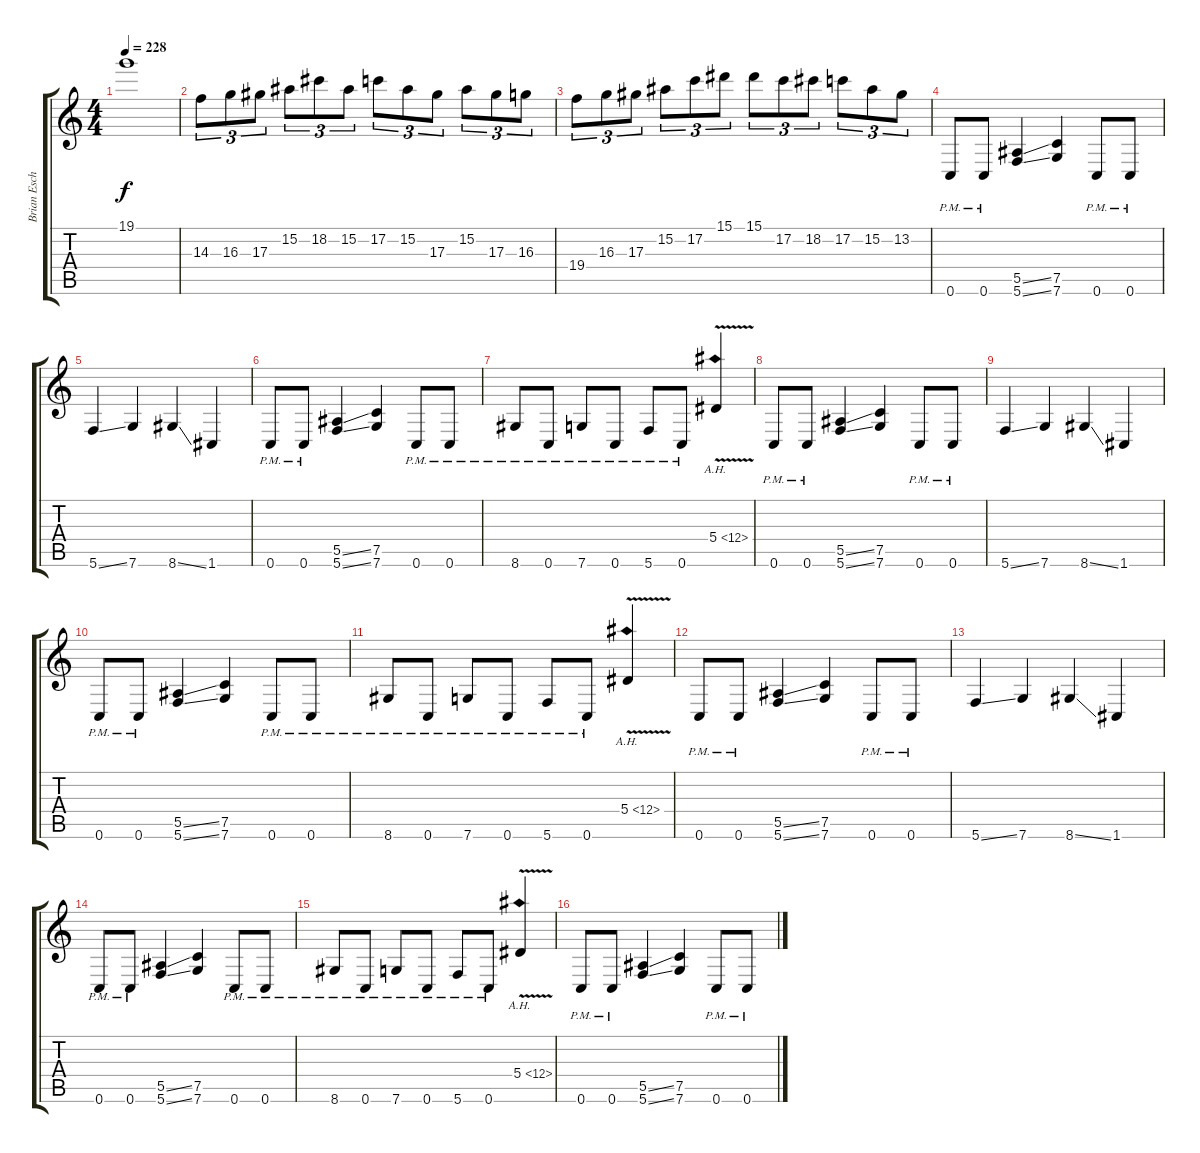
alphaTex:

\track ("Brian Eschbach (Lead Guitar)" "Brian Esch") {instrument distortionguitar}
\staff {score tabs}
\tuning (C4 G3 Eb3 Bb2 F2 C2) {hide}
\ts (4 4)
\tempo 228
\clef g2
\ks c
19.1{t}.1{dy f} |
14.3.8{tu (3 2)} 16.3.8{tu (3 2)} 17.3.8{tu (3 2)} 15.2.8{tu (3 2)} 18.2.8{tu (3 2)} 15.2.8{tu (3 2)} 17.2.8{tu (3 2)} 15.2.8{tu (3 2)} 17.3.8{tu (3 2)} 15.2.8{tu (3 2)} 17.3.8{tu (3 2)} 16.3.8{tu (3 2)} |
19.4.8{tu (3 2)} 16.3.8{tu (3 2)} 17.3.8{tu (3 2)} 15.2.8{tu (3 2)} 17.2.8{tu (3 2)} 15.1.8{tu (3 2)} 15.1.8{tu (3 2)} 17.2.8{tu (3 2)} 18.2.8{tu (3 2)} 17.2.8{tu (3 2)} 15.2.8{tu (3 2)} 13.2.8{tu (3 2)} |
0.6{pm}.8{balance 0} 0.6{pm}.8 (5.5{ss} 5.6{ss}).4 (7.5 7.6).4 0.6{pm}.8 0.6{pm}.8 |
5.6{ss}.4 7.6.4 8.6{ss}.4 1.6.4 |
0.6{pm}.8 0.6{pm}.8 (5.5{ss} 5.6{ss}).4 (7.5 7.6).4 0.6{pm}.8 0.6{pm}.8 |
8.6{pm}.8 0.6{pm}.8 7.6{pm}.8 0.6{pm}.8 5.6{pm}.8 0.6{pm}.8 5.4{ah 7 v}.4 |
0.6{pm}.8{balance 0} 0.6{pm}.8 (5.5{ss} 5.6{ss}).4 (7.5 7.6).4 0.6{pm}.8 0.6{pm}.8 |
5.6{ss}.4 7.6.4 8.6{ss}.4 1.6.4 |
0.6{pm}.8 0.6{pm}.8 (5.5{ss} 5.6{ss}).4 (7.5 7.6).4 0.6{pm}.8 0.6{pm}.8 |
8.6{pm}.8 0.6{pm}.8 7.6{pm}.8 0.6{pm}.8 5.6{pm}.8 0.6{pm}.8 5.4{ah 7 v}.4 |
0.6{pm}.8{balance 0} 0.6{pm}.8 (5.5{ss} 5.6{ss}).4 (7.5 7.6).4 0.6{pm}.8 0.6{pm}.8 |
5.6{ss}.4 7.6.4 8.6{ss}.4 1.6.4 |
0.6{pm}.8 0.6{pm}.8 (5.5{ss} 5.6{ss}).4 (7.5 7.6).4 0.6{pm}.8 0.6{pm}.8 |
8.6{pm}.8 0.6{pm}.8 7.6{pm}.8 0.6{pm}.8 5.6{pm}.8 0.6{pm}.8 5.4{ah 7 v}.4 |
0.6{pm}.8{balance 0} 0.6{pm}.8 (5.5{ss} 5.6{ss}).4 (7.5 7.6).4 0.6{pm}.8 0.6{pm}.8
